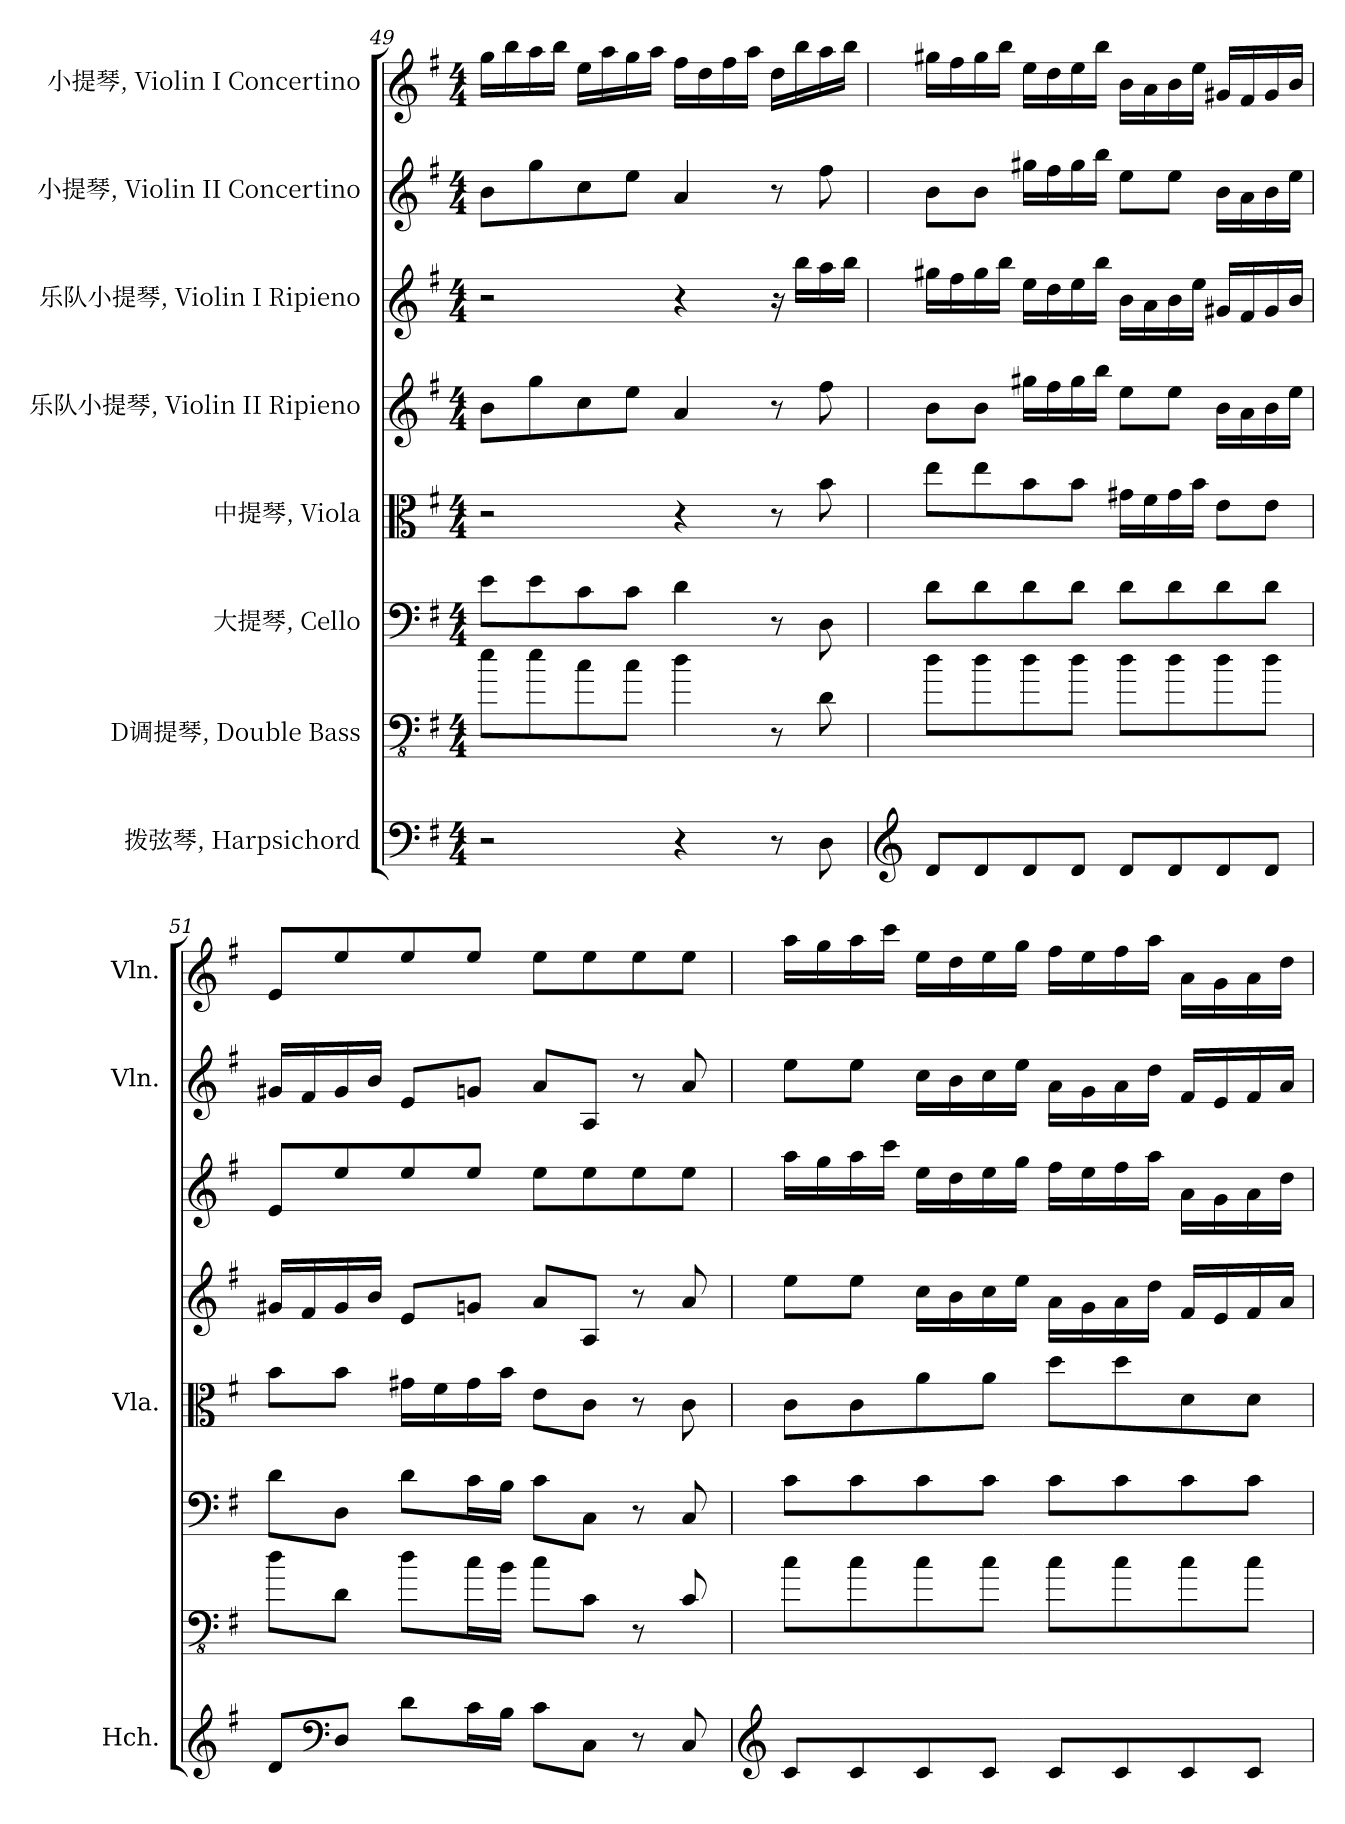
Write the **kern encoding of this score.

**kern	**kern	**kern	**kern	**kern	**kern	**kern	**kern
*part8	*part7	*part6	*part5	*part4	*part3	*part2	*part1
*staff8	*staff7	*staff6	*staff5	*staff4	*staff3	*staff2	*staff1
*I"拨弦琴, Harpsichord	*I"D调提琴, Double Bass	*I"大提琴, Cello	*I"中提琴, Viola	*I"乐队小提琴, Violin II Ripieno	*I"乐队小提琴, Violin  I Ripieno	*I"小提琴, Violin II Concertino	*I"小提琴, Violin  I Concertino
*I'Hch.	*	*	*I'Vla.	*	*	*I'Vln.	*I'Vln.
*clefF4	*clefFv4	*clefF4	*clefC3	*clefG2	*clefG2	*clefG2	*clefG2
*	*ITrd7c12	*	*	*	*	*	*
*k[f#]	*k[f#]	*k[f#]	*k[f#]	*k[f#]	*k[f#]	*k[f#]	*k[f#]
*M4/4	*M4/4	*M4/4	*M4/4	*M4/4	*M4/4	*M4/4	*M4/4
=49	=49	=49	=49	=49	=49	=49	=49
2r	8E\L	8e\L	2r	8b\L	2r	8b\L	16gg\LL
.	.	.	.	.	.	.	16bb\
.	8E\	8e\	.	8gg\	.	8gg\	16aa\
.	.	.	.	.	.	.	16bb\JJ
.	8C\	8c\	.	8cc\	.	8cc\	16ee\LL
.	.	.	.	.	.	.	16aa\
.	8C\J	8c\J	.	8ee\J	.	8ee\J	16gg\
.	.	.	.	.	.	.	16aa\JJ
4r	4D\	4d\	4r	4a/	4r	4a/	16ff#\LL
.	.	.	.	.	.	.	16dd\
.	.	.	.	.	.	.	16ff#\
.	.	.	.	.	.	.	16aa\JJ
8r	8r	8r	8r	8r	16r	8r	16dd\LL
.	.	.	.	.	16bb\LL	.	16bb\
8D\	8DD\	8D\	8b\	8ff#\	16aa\	8ff#\	16aa\
.	.	.	.	.	16bb\JJ	.	16bb\JJ
!!LO:PB:g=z
=50	=50	=50	=50	=50	=50	=50	=50
*clefG2	*	*	*	*	*	*	*
8d/L	8D\L	8d\L	8ee\L	8b\L	16gg#X\LL	8b\L	16gg#X\LL
.	.	.	.	.	16ff#\	.	16ff#\
8d/	8D\	8d\	8ee\	8b\J	16gg#\	8b\J	16gg#\
.	.	.	.	.	16bb\JJ	.	16bb\JJ
8d/	8D\	8d\	8b\	16gg#X\LL	16ee\LL	16gg#X\LL	16ee\LL
.	.	.	.	16ff#\	16dd\	16ff#\	16dd\
8d/J	8D\J	8d\J	8b\J	16gg#\	16ee\	16gg#\	16ee\
.	.	.	.	16bb\JJ	16bb\JJ	16bb\JJ	16bb\JJ
8d/L	8D\L	8d\L	16g#X\LL	8ee\L	16b\LL	8ee\L	16b\LL
.	.	.	16f#\	.	16a\	.	16a\
8d/	8D\	8d\	16g#\	8ee\J	16b\	8ee\J	16b\
.	.	.	16b\JJ	.	16ee\JJ	.	16ee\JJ
8d/	8D\	8d\	8e\L	16b\LL	16g#X/LL	16b\LL	16g#X/LL
.	.	.	.	16a\	16f#/	16a\	16f#/
8d/J	8D\J	8d\J	8e\J	16b\	16g#/	16b\	16g#/
.	.	.	.	16ee\JJ	16b/JJ	16ee\JJ	16b/JJ
=51	=51	=51	=51	=51	=51	=51	=51
8d/L	8D\L	8d\L	8b\L	16g#X/LL	8e/L	16g#X/LL	8e/L
.	.	.	.	16f#/	.	16f#/	.
*clefF4	*	*	*	*	*	*	*
8D/J	8DD\J	8D\J	8b\J	16g#/	8ee/	16g#/	8ee/
.	.	.	.	16b/JJ	.	16b/JJ	.
8d\L	8D\L	8d\L	16g#X\LL	8e/L	8ee/	8e/L	8ee/
.	.	.	16f#\	.	.	.	.
16c\L	16C\L	16c\L	16g#\	8gn/J	8ee/J	8gn/J	8ee/J
16B\JJ	16BB\JJ	16B\JJ	16b\JJ	.	.	.	.
8c\L	8C\L	8c\L	8e\L	8a/L	8ee\L	8a/L	8ee\L
8C\J	8CC\J	8C\J	8c\J	8A/J	8ee\	8A/J	8ee\
8r	8r	8r	8r	8r	8ee\	8r	8ee\
8C/	8CC/	8C/	8c\	8a/	8ee\J	8a/	8ee\J
!!LO:PB:g=z
=52	=52	=52	=52	=52	=52	=52	=52
*clefG2	*	*	*	*	*	*	*
8c/L	8C\L	8c\L	8c\L	8ee\L	16aa\LL	8ee\L	16aa\LL
.	.	.	.	.	16gg\	.	16gg\
8c/	8C\	8c\	8c\	8ee\J	16aa\	8ee\J	16aa\
.	.	.	.	.	16ccc\JJ	.	16ccc\JJ
8c/	8C\	8c\	8a\	16cc\LL	16ee\LL	16cc\LL	16ee\LL
.	.	.	.	16b\	16dd\	16b\	16dd\
8c/J	8C\J	8c\J	8a\J	16cc\	16ee\	16cc\	16ee\
.	.	.	.	16ee\JJ	16gg\JJ	16ee\JJ	16gg\JJ
8c/L	8C\L	8c\L	8dd\L	16a\LL	16ff#\LL	16a\LL	16ff#\LL
.	.	.	.	16g\	16ee\	16g\	16ee\
8c/	8C\	8c\	8dd\	16a\	16ff#\	16a\	16ff#\
.	.	.	.	16dd\JJ	16aa\JJ	16dd\JJ	16aa\JJ
8c/	8C\	8c\	8d\	16f#/LL	16a\LL	16f#/LL	16a\LL
.	.	.	.	16e/	16g\	16e/	16g\
8c/J	8C\J	8c\J	8d\J	16f#/	16a\	16f#/	16a\
.	.	.	.	16a/JJ	16dd\JJ	16a/JJ	16dd\JJ
=	=	=	=	=	=	=	=
*-	*-	*-	*-	*-	*-	*-	*-
